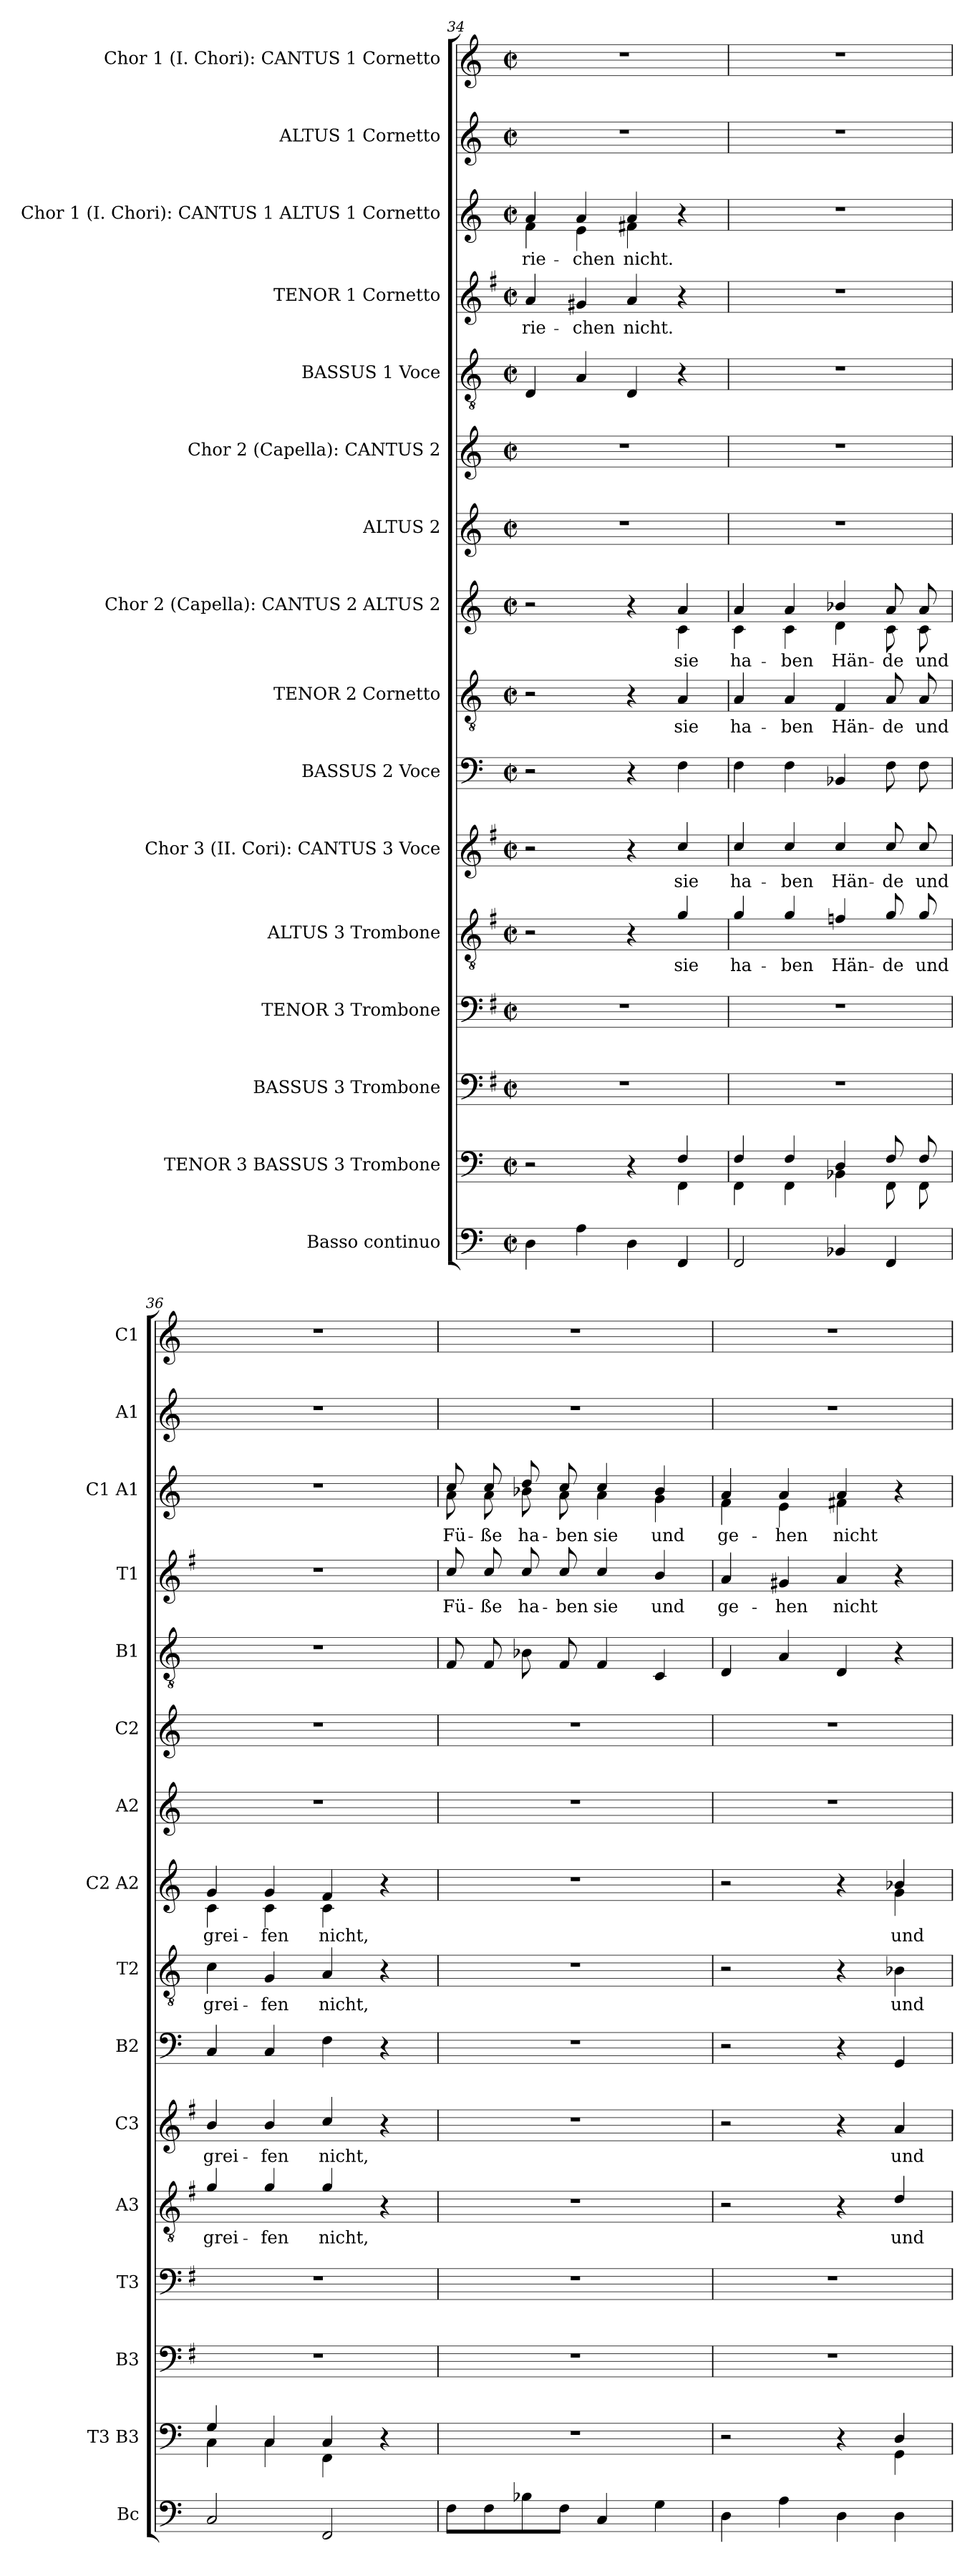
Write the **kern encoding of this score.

**kern	**kern	**kern	**kern	**kern	**text	**kern	**text	**kern	**kern	**text	**kern	**text	**kern	**kern	**kern	**kern	**text	**kern	**text	**kern	**kern
*part16	*part15	*part14	*part13	*part12	*part12	*part11	*part11	*part10	*part9	*part9	*part8	*part8	*part7	*part6	*part5	*part4	*part4	*part3	*part3	*part2	*part1
*staff16	*staff15	*staff14	*staff13	*staff12	*staff12	*staff11	*staff11	*staff10	*staff9	*staff9	*staff8	*staff8	*staff7	*staff6	*staff5	*staff4	*staff4	*staff3	*staff3	*staff2	*staff1
*I"Basso continuo	*I"TENOR 3 BASSUS 3 Trombone	*I"BASSUS 3 Trombone	*I"TENOR 3 Trombone	*I"ALTUS 3 Trombone	*	*I"Chor 3 (II. Cori): CANTUS 3 Voce	*	*I"BASSUS 2 Voce	*I"TENOR 2 Cornetto	*	*I"Chor 2 (Capella): CANTUS 2 ALTUS 2	*	*I"ALTUS 2	*I"Chor 2 (Capella): CANTUS 2	*I"BASSUS 1 Voce	*I"TENOR 1 Cornetto	*	*I"Chor 1 (I. Chori): CANTUS 1 ALTUS 1 Cornetto	*	*I"ALTUS 1 Cornetto	*I"Chor 1 (I. Chori): CANTUS 1 Cornetto
*I'Bc	*I'T3 B3	*I'B3	*I'T3	*I'A3	*	*I'C3	*	*I'B2	*I'T2	*	*I'C2 A2	*	*I'A2	*I'C2	*I'B1	*I'T1	*	*I'C1 A1	*	*I'A1	*I'C1
*clefF4	*clefF4	*clefF4	*clefF4	*clefGv2	*	*clefG2	*	*clefF4	*clefGv2	*	*clefG2	*	*clefG2	*clefG2	*clefGv2	*clefG2	*	*clefG2	*	*clefG2	*clefG2
*	*	*ITrd4c7	*ITrd4c7	*ITrd4c7	*	*ITrd4c7	*	*	*	*	*	*	*	*	*	*ITrd4c7	*	*	*	*	*
*k[]	*k[]	*k[]	*k[]	*k[]	*	*k[]	*	*k[]	*k[]	*	*k[]	*	*k[]	*k[]	*k[]	*k[]	*	*k[]	*	*k[]	*k[]
*M2/2	*M2/2	*M2/2	*M2/2	*M2/2	*	*M2/2	*	*M2/2	*M2/2	*	*M2/2	*	*M2/2	*M2/2	*M2/2	*M2/2	*	*M2/2	*	*M2/2	*M2/2
*met(c|)	*met(c|)	*met(c|)	*met(c|)	*met(c|)	*	*met(c|)	*	*met(c|)	*met(c|)	*	*met(c|)	*	*met(c|)	*met(c|)	*met(c|)	*met(c|)	*	*met(c|)	*	*met(c|)	*met(c|)
=34	=34	=34	=34	=34	=34	=34	=34	=34	=34	=34	=34	=34	=34	=34	=34	=34	=34	=34	=34	=34	=34
*	*^	*	*	*	*	*	*	*	*	*	*^	*	*	*	*	*	*	*^	*	*	*
4D\	2r	2ryy	1r	1r	2r	.	2r	.	2r	2r	.	2r	2ryy	.	1r	1r	4D/	4d/	rie-	4a/	4f\	rie-	1r	1r
4A\	.	.	.	.	.	.	.	.	.	.	.	.	.	.	.	.	4A/	4c#X/	chen	4a/	4e\	chen	.	.
4D\	4r	4ryy	.	.	4r	.	4r	.	4r	4r	.	4r	4ryy	.	.	.	4D/	4d/	nicht.	4a/	4f#X\	nicht.	.	.
4FF/	4F/	4FF\	.	.	4c/	sie	4f/	sie	4F\	4A/	sie	4a/	4c\	sie	.	.	4r	4r	.	4r	4ryy	.	.	.
*	*	*	*	*	*	*	*	*	*	*	*	*	*	*	*	*	*	*	*	*v	*v	*	*	*
!!LO:PB:g=z
=35	=35	=35	=35	=35	=35	=35	=35	=35	=35	=35	=35	=35	=35	=35	=35	=35	=35	=35	=35	=35	=35	=35	=35
2FF/	4F/	4FF\	1r	1r	4c/	ha-	4f/	ha-	4F\	4A/	ha-	4a/	4c\	ha-	1r	1r	1r	1r	.	1r	.	1r	1r
.	4F/	4FF\	.	.	4c/	ben	4f/	ben	4F\	4A/	ben	4a/	4c\	ben	.	.	.	.	.	.	.	.	.
4BB-X/	4D/	4BB-X\	.	.	4B-X/	Hän-	4f/	Hän-	4BB-X/	4F/	Hän-	4b-X/	4d\	Hän-	.	.	.	.	.	.	.	.	.
4FF/	8F/	8FF\	.	.	8c/	de	8f/	de	8F\	8A/	de	8a/	8c\	de	.	.	.	.	.	.	.	.	.
.	8F/	8FF\	.	.	8c/	und	8f/	und	8F\	8A/	und	8a/	8c\	und	.	.	.	.	.	.	.	.	.
=36	=36	=36	=36	=36	=36	=36	=36	=36	=36	=36	=36	=36	=36	=36	=36	=36	=36	=36	=36	=36	=36	=36	=36
2C/	4G/	4C\	1r	1r	4c/	grei-	4e/	grei-	4C/	4c\	grei-	4g/	4c\	grei-	1r	1r	1r	1r	.	1r	.	1r	1r
.	4C/	4C\	.	.	4c/	fen	4e/	fen	4C/	4G/	fen	4g/	4c\	fen	.	.	.	.	.	.	.	.	.
2FF/	4C/	4FF\	.	.	4c/	nicht,	4f/	nicht,	4F\	4A/	nicht,	4f/	4c\	nicht,	.	.	.	.	.	.	.	.	.
.	4r	4ryy	.	.	4r	.	4r	.	4r	4r	.	4r	4ryy	.	.	.	.	.	.	.	.	.	.
*	*v	*v	*	*	*	*	*	*	*	*	*	*v	*v	*	*	*	*	*	*	*	*	*	*
=37	=37	=37	=37	=37	=37	=37	=37	=37	=37	=37	=37	=37	=37	=37	=37	=37	=37	=37	=37	=37	=37
*	*	*	*	*	*	*	*	*	*	*	*	*	*	*	*	*	*	*^	*	*	*
8F\L	1r	1r	1r	1r	.	1r	.	1r	1r	.	1r	.	1r	1r	8F/	8f/	Fü-	8cc/	8a\	Fü-	1r	1r
8F\	.	.	.	.	.	.	.	.	.	.	.	.	.	.	8F/	8f/	ße	8cc/	8a\	ße	.	.
8B-X\	.	.	.	.	.	.	.	.	.	.	.	.	.	.	8B-X\	8f/	ha-	8dd/	8b-X\	ha-	.	.
8F\J	.	.	.	.	.	.	.	.	.	.	.	.	.	.	8F/	8f/	ben	8cc/	8a\	ben	.	.
4C/	.	.	.	.	.	.	.	.	.	.	.	.	.	.	4F/	4f/	sie	4cc/	4a\	sie	.	.
4G\	.	.	.	.	.	.	.	.	.	.	.	.	.	.	4C/	4e/	und	4b-/	4g\	und	.	.
=38	=38	=38	=38	=38	=38	=38	=38	=38	=38	=38	=38	=38	=38	=38	=38	=38	=38	=38	=38	=38	=38	=38
*	*^	*	*	*	*	*	*	*	*	*	*^	*	*	*	*	*	*	*	*	*	*	*
4D\	2r	2ryy	1r	1r	2r	.	2r	.	2r	2r	.	2r	2ryy	.	1r	1r	4D/	4d/	ge-	4a/	4f\	ge-	1r	1r
4A\	.	.	.	.	.	.	.	.	.	.	.	.	.	.	.	.	4A/	4c#X/	hen	4a/	4e\	hen	.	.
4D\	4r	4ryy	.	.	4r	.	4r	.	4r	4r	.	4r	4ryy	.	.	.	4D/	4d/	nicht	4a/	4f#X\	nicht	.	.
4D\	4D/	4GG\	.	.	4G/	und	4d/	und	4GG/	4B-X\	und	4b-X/	4g\	und	.	.	4r	4r	.	4r	4ryy	.	.	.
*	*v	*v	*	*	*	*	*	*	*	*	*	*v	*v	*	*	*	*	*	*	*v	*v	*	*	*
=	=	=	=	=	=	=	=	=	=	=	=	=	=	=	=	=	=	=	=	=	=
*-	*-	*-	*-	*-	*-	*-	*-	*-	*-	*-	*-	*-	*-	*-	*-	*-	*-	*-	*-	*-	*-
